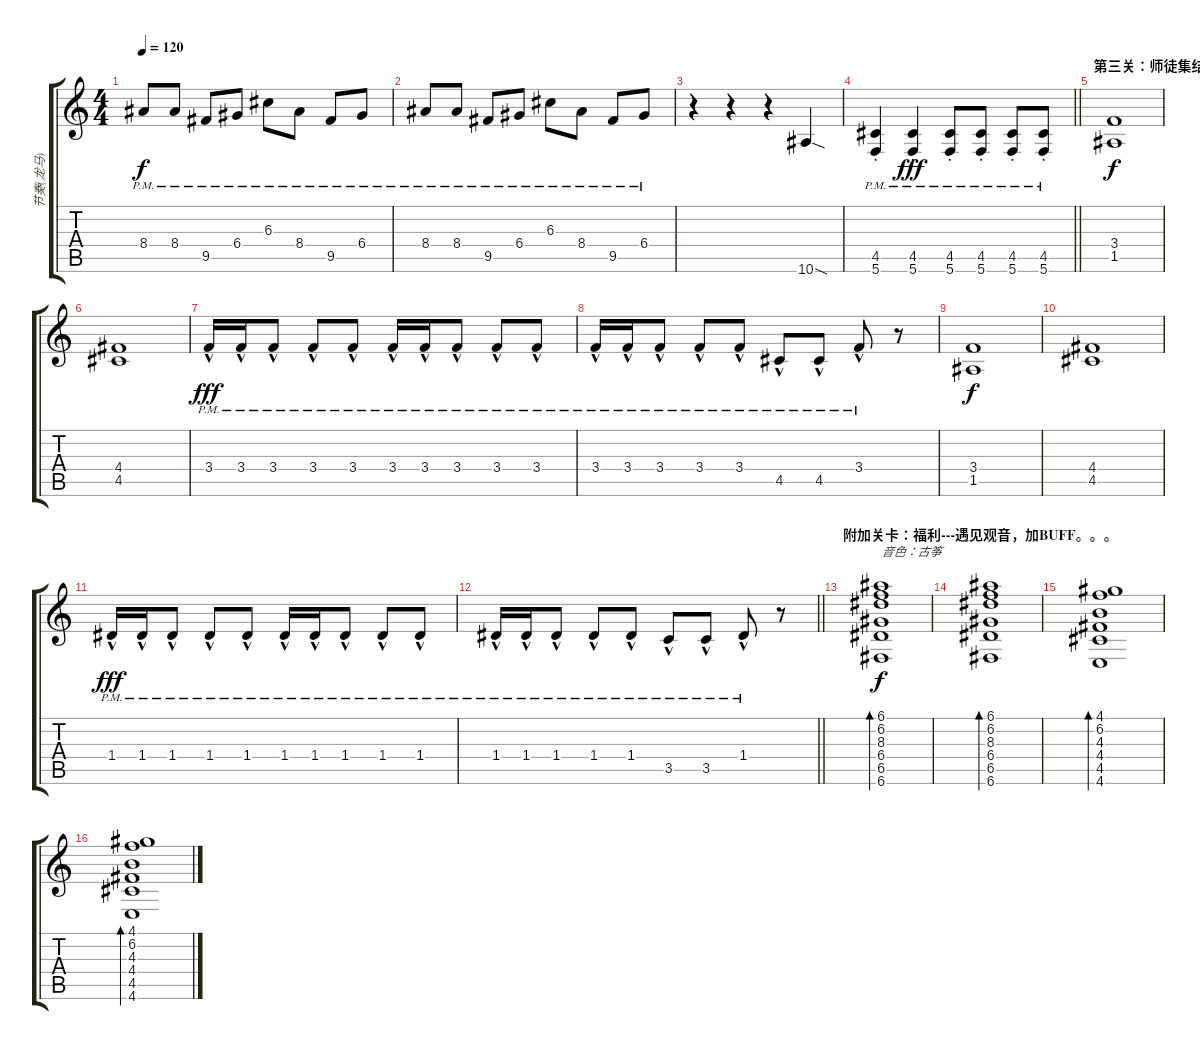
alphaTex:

\track ("节奏(龙马)" "节奏(龙马)") {instrument overdrivenguitar}
\staff {score tabs}
\tuning (E4 B3 G3 D3 A2 C2) {hide}
\ts (4 4)
\tempo 120
\clef g2
\ks c
8.4{pm}.8{dy f} 8.4{pm}.8 9.5{pm}.8 6.4{pm}.8 6.3{pm}.8 8.4{pm}.8 9.5{pm}.8 6.4{pm}.8 |
8.4{pm}.8 8.4{pm}.8 9.5{pm}.8 6.4{pm}.8 6.3{pm}.8 8.4{pm}.8 9.5{pm}.8 6.4{pm}.8 |
r.4 r.4 r.4 10.6{sod}.4 |
\barLineRight lightlight
(4.5{pm st} 5.6{pm st}).4 (4.5{pm st} 5.6{pm st}).4{dy fff} (4.5{pm st} 5.6{pm st}).8 (4.5{pm st} 5.6{pm st}).8 (4.5{pm st} 5.6{pm st}).8 (4.5{pm st} 5.6{pm st}).8 |
\section ("" "第三关：师徒集结，Fucking go！")
(3.4 1.5).1{dy f} |
(4.4 4.5).1 |
3.4{hac pm}.16{dy fff} 3.4{hac pm}.16 3.4{hac pm}.8 3.4{hac pm}.8 3.4{hac pm}.8 3.4{hac pm}.16 3.4{hac pm}.16 3.4{hac pm}.8 3.4{hac pm}.8 3.4{hac pm}.8 |
3.4{hac pm}.16 3.4{hac pm}.16 3.4{hac pm}.8 3.4{hac pm}.8 3.4{hac pm}.8 4.5{hac pm}.8 4.5{hac pm}.8 3.4{hac pm}.8 r.8 |
(3.4 1.5).1{dy f} |
(4.4 4.5).1 |
1.4{hac pm}.16{dy fff} 1.4{hac pm}.16 1.4{hac pm}.8 1.4{hac pm}.8 1.4{hac pm}.8 1.4{hac pm}.16 1.4{hac pm}.16 1.4{hac pm}.8 1.4{hac pm}.8 1.4{hac pm}.8 |
\barLineRight lightlight
1.4{hac pm}.16 1.4{hac pm}.16 1.4{hac pm}.8 1.4{hac pm}.8 1.4{hac pm}.8 3.5{hac pm}.8 3.5{hac pm}.8 1.4{hac pm}.8 r.8 |
\section ("" "附加关卡：福利---遇见观音，加BUFF。。。")
(6.1 6.2 8.3 6.4 6.5 6.6).1{bd 240 txt "音色：古筝" dy f volume 10 balance 8 instrument acousticguitarnylon} |
(6.1 6.2 8.3 6.4 6.5 6.6).1{bd 240} |
(4.1 6.2 4.3 4.4 4.5 4.6).1{bd 240} |
(4.1 6.2 4.3 4.4 4.5 4.6).1{bd 240}
